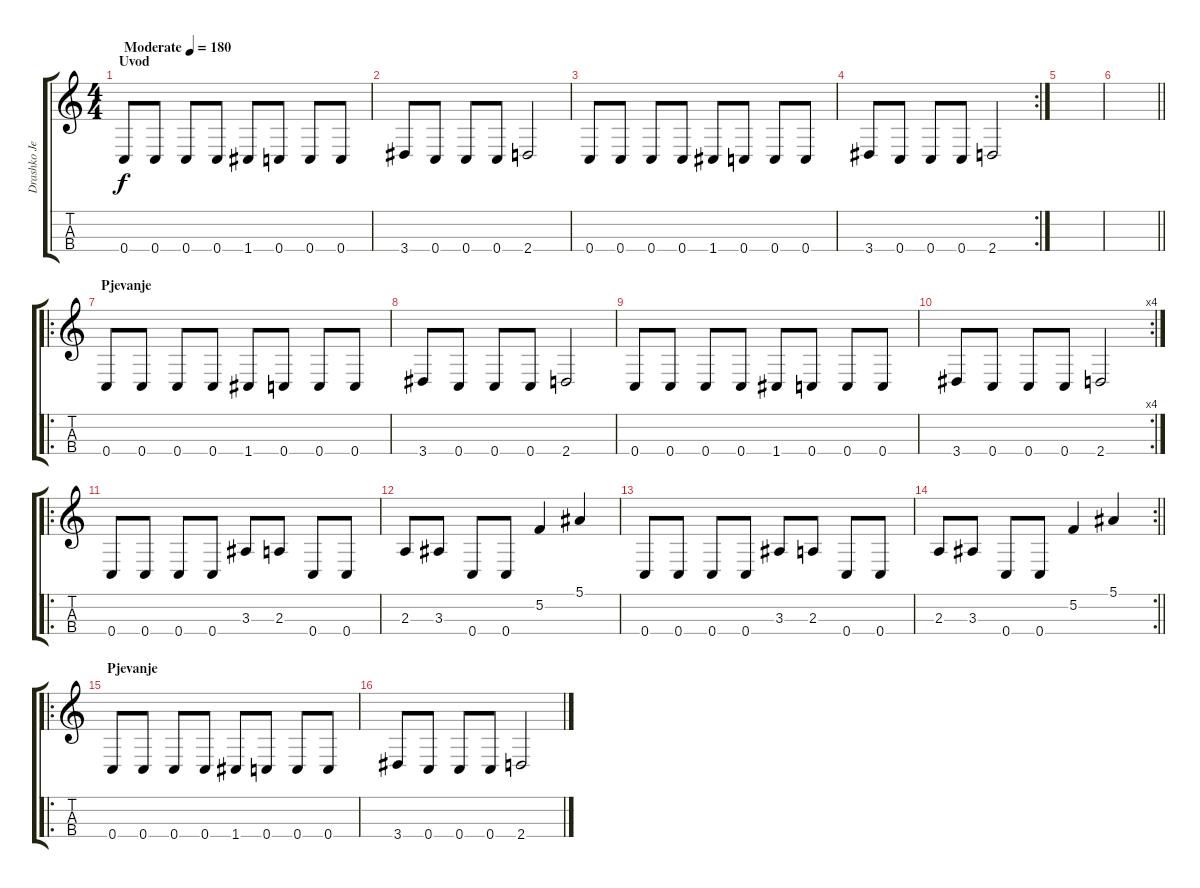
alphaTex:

\track ("Drashko Jebochild" "Drashko Je") {instrument electricbasspick}
\staff {score tabs}
\tuning (F3 C3 G2 C2) {hide}
\ts (4 4)
\section ("" "Uvod")
\tempo (180 "Moderate")
\clef g2
\ks c
0.4.8{dy f instrument electricbasspick} 0.4.8 0.4.8 0.4.8 1.4.8 0.4.8 0.4.8 0.4.8 |
3.4.8 0.4.8 0.4.8 0.4.8 2.4.2 |
0.4.8 0.4.8 0.4.8 0.4.8 1.4.8 0.4.8 0.4.8 0.4.8 |
\rc 2
3.4.8 0.4.8 0.4.8 0.4.8 2.4.2 |
|
\barLineRight lightlight
|
\ro
\section ("" "Pjevanje")
0.4.8 0.4.8 0.4.8 0.4.8 1.4.8 0.4.8 0.4.8 0.4.8 |
3.4.8 0.4.8 0.4.8 0.4.8 2.4.2 |
0.4.8 0.4.8 0.4.8 0.4.8 1.4.8 0.4.8 0.4.8 0.4.8 |
\rc 4
3.4.8 0.4.8 0.4.8 0.4.8 2.4.2 |
\ro
0.4.8 0.4.8 0.4.8 0.4.8 3.3.8 2.3.8 0.4.8 0.4.8 |
2.3.8 3.3.8 0.4.8 0.4.8 5.2.4 5.1.4 |
0.4.8 0.4.8 0.4.8 0.4.8 3.3.8 2.3.8 0.4.8 0.4.8 |
\rc 2
\barLineRight lightlight
2.3.8 3.3.8 0.4.8 0.4.8 5.2.4 5.1.4 |
\ro
\section ("" "Pjevanje")
0.4.8 0.4.8 0.4.8 0.4.8 1.4.8 0.4.8 0.4.8 0.4.8 |
3.4.8 0.4.8 0.4.8 0.4.8 2.4.2
